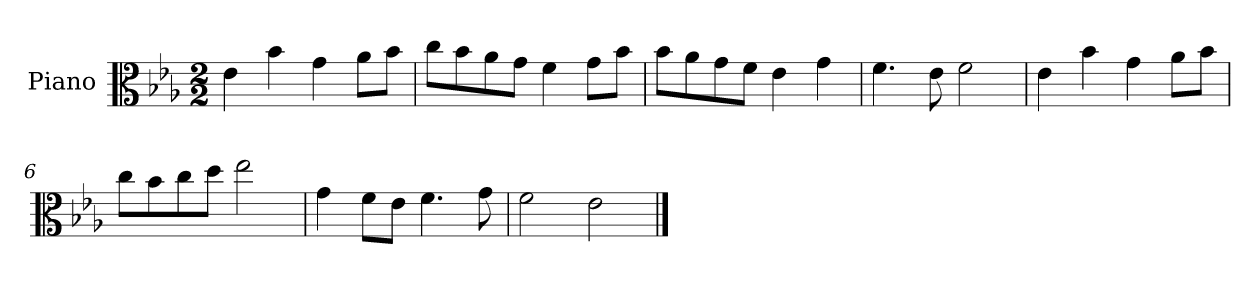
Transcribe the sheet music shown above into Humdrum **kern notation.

**kern
*part1
*staff1
*I"Piano
*I'Pno
*clefC3
*k[b-e-a-]
*M2/2
=1
4e-\
4b-\
4g\
8a-\L
8b-\J
=2
8cc\L
8b-\
8a-\
8g\J
4f\
8g\L
8b-\J
=3
8b-\L
8a-\
8g\
8f\J
4e-\
4g\
=4
4.f\
8e-\
2f\
=5
4e-\
4b-\
4g\
8a-\L
8b-\J
=6
8cc\L
8b-\
8cc\
8dd\J
2ee-\
=7
4g\
8f\L
8e-\J
4.f\
8g\
=8
2f\
2e-\
==
*-
